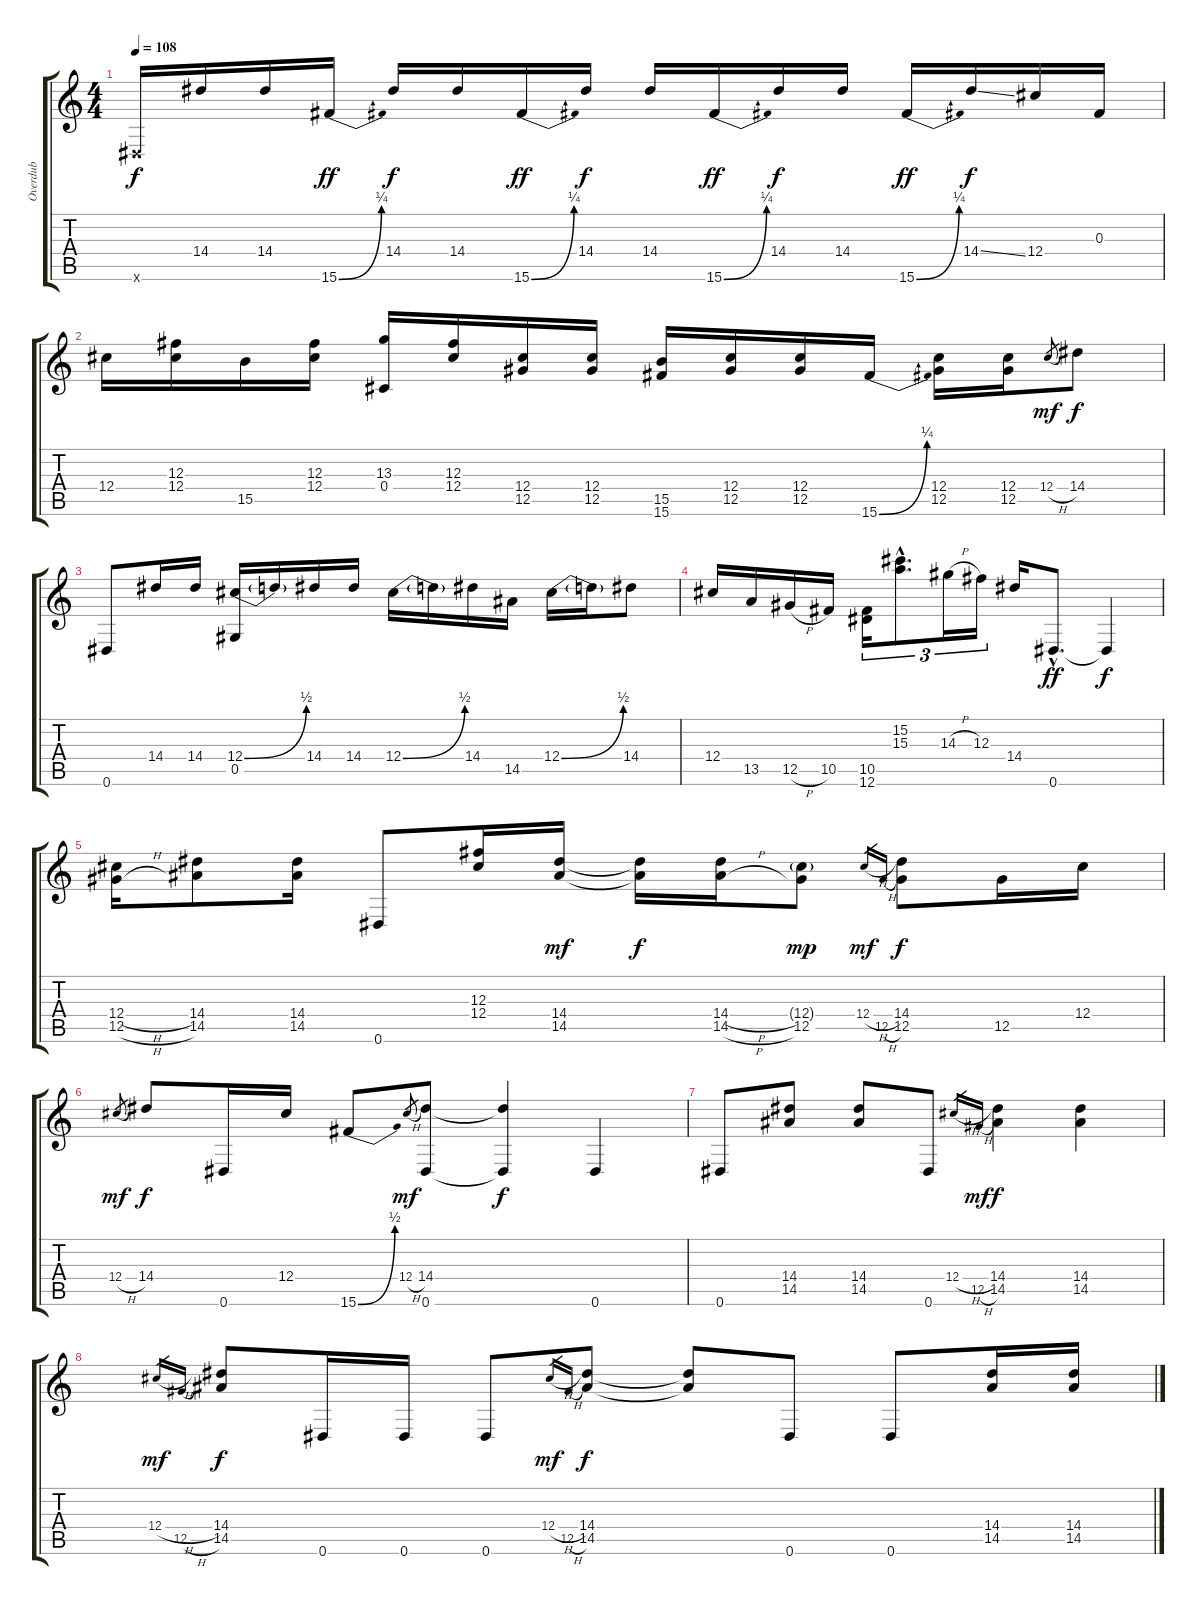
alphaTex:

\track ("Overdub" "Overdub") {instrument fretlessbass}
\staff {score tabs}
\tuning (Eb4 Bb3 Gb3 Db3 Ab2 Eb2) {hide}
\ts (4 4)
\tempo 108
\clef g2
\ks c
0.6{x}.16{dy f} 14.4.16 14.4.16 15.6{be (bend 0 0 60 1)}.16{dy ff} 14.4.16{dy f} 14.4.16 15.6{be (bend 0 0 60 1)}.16{dy ff} 14.4.16{dy f} 14.4.16 15.6{be (bend 0 0 60 1)}.16{dy ff} 14.4.16{dy f} 14.4.16 15.6{be (bend 0 0 60 1)}.16{dy ff} 14.4{ss}.16{dy f} 12.4.16 0.3.16 |
12.4.16 (12.3 12.4).16 15.5.16 (12.3 12.4).16 (13.3 0.4).16 (12.3 12.4).16 (12.4 12.5).16 (12.4 12.5).16 (15.5 15.6).16 (12.4 12.5).16 (12.4 12.5).16 15.6{be (bend 0 0 60 1)}.16 (12.4 12.5).16 (12.4 12.5).16 12.4{h}.8{gr dy mf} 14.4.8{dy f} |
0.6.8 14.4.16 14.4.16 (12.4{be (bend 0 0 60 2)} 0.5).16 12.4{t}.16 14.4.16 14.4.16 12.4{be (bend 0 0 60 2)}.16 12.4{t}.16 14.4.16 14.5.16 12.4{be (bend 0 0 60 2)}.16 12.4{t}.16 14.4.8 |
12.4.16 13.5.16 12.5{h}.16 10.5.16 (10.5 12.6).16{tu (3 2)} (15.2{hac} 15.3{hac}).8{d tu (3 2)} 14.3{h}.16{tu (3 2)} 12.3.16{tu (3 2)} 14.4.16 0.6{hac}.8{d dy ff} 0.6{t}.4{dy f} |
(12.4{h} 12.5{h}).16 (14.4 14.5).8 (14.4 14.5).16 0.6.8 (12.3 12.4).16 (14.4 14.5).16{dy mf} (14.4{t} 14.5{t}).16{dy f} (14.4{h} 14.5{h}).16 (12.4{g} 12.5).8{dy mp} 12.4{h}.16{gr dy mf} 12.5{h}.16{gr} (14.4 12.5).8{dy f} 12.5.16 12.4.16 |
12.4{h}.8{gr dy mf} 14.4.8{dy f} 0.6.16 12.4.16 15.6{be (bend 0 0 60 2)}.8 12.4{h}.8{gr dy mf} (14.4 0.6).8 (14.4{t} 0.6{t}).4{dy f} 0.6.4 |
0.6.8 (14.4 14.5).8 (14.4 14.5).8 0.6.8 12.4{h}.16{gr} 12.5{h}.16{gr dy mf} (14.4 14.5).4{dy f} (14.4 14.5).4 |
12.4{h}.16{gr dy mf} 12.5{h}.16{gr} (14.4 14.5).8{dy f} 0.6.16 0.6.16 0.6.8 12.4{h}.16{gr dy mf} 12.5{h}.16{gr} (14.4 14.5).8{dy f} (14.4{t} 14.5{t}).8 0.6.8 0.6.8 (14.4 14.5).16 (14.4 14.5).16
